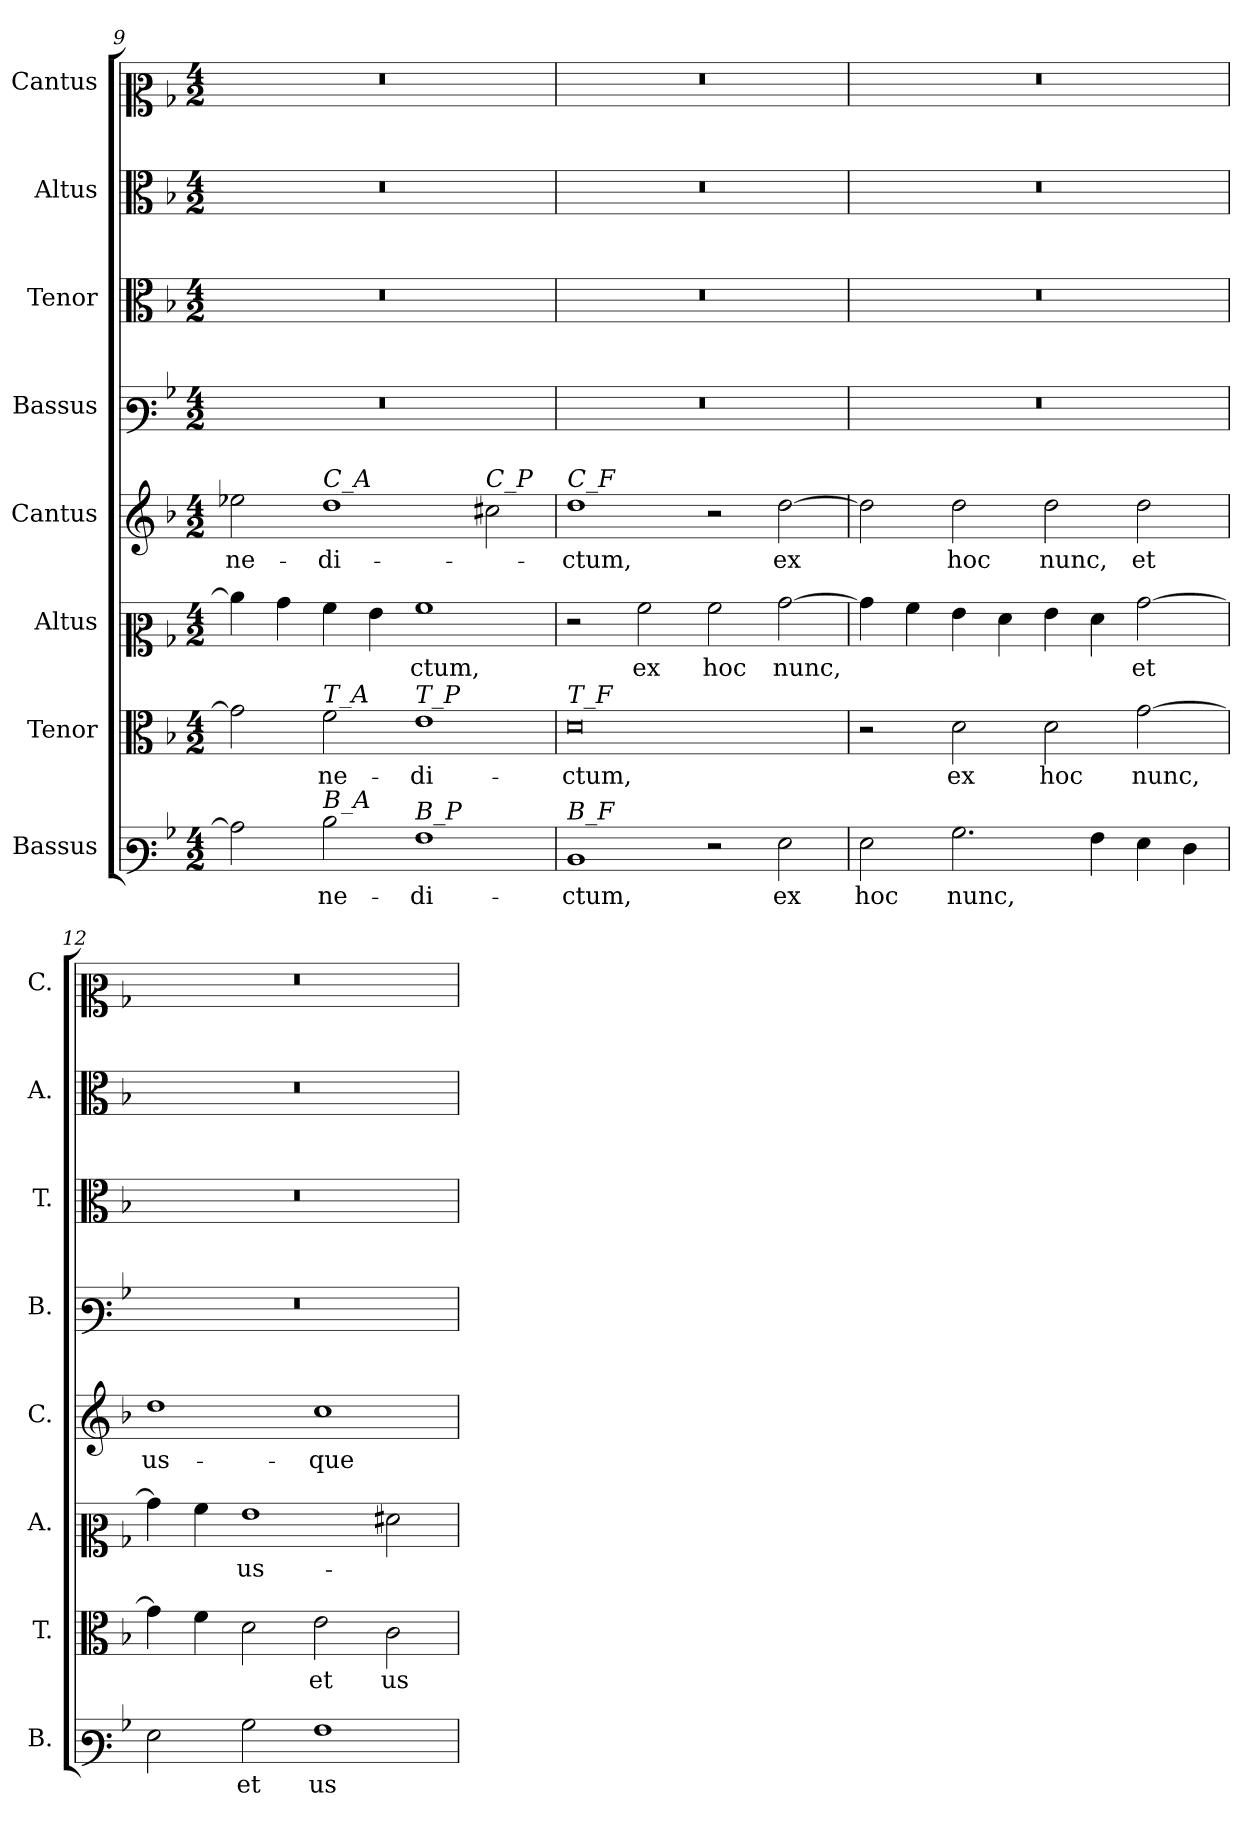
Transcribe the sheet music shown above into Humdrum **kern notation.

**kern	**text	**kern	**text	**kern	**text	**kern	**text	**kern	**kern	**kern	**kern
*part8	*part8	*part7	*part7	*part6	*part6	*part5	*part5	*part4	*part3	*part2	*part1
*staff8	*staff8	*staff7	*staff7	*staff6	*staff6	*staff5	*staff5	*staff4	*staff3	*staff2	*staff1
*I"Bassus	*	*I"Tenor	*	*I"Altus	*	*I"Cantus	*	*I"Bassus	*I"Tenor	*I"Altus	*I"Cantus
*I'B.	*	*I'T.	*	*I'A.	*	*I'C.	*	*I'B.	*I'T.	*I'A.	*I'C.
*clefF3	*	*clefC3	*	*clefC2	*	*clefG2	*	*clefF3	*clefC3	*clefC3	*clefC2
*k[b-]	*	*k[b-]	*	*k[b-]	*	*k[b-]	*	*k[b-]	*k[b-]	*k[b-]	*k[b-]
*M4/2	*	*M4/2	*	*M4/2	*	*M4/2	*	*M4/2	*M4/2	*M4/2	*M4/2
=9	=9	=9	=9	=9	=9	=9	=9	=9	=9	=9	=9
!	!	!	!	!	!	!	!LO:LY:b	!	!	!	!
2c\]	.	2g\]	.	4cc\]	.	2ee-X\	-ne-	0r	0r	0r	0r
.	.	.	.	4b-\	.	.	.	.	.	.	.
!	!	!	!	!	!	!LO:TX:a:i:t=C_A	!	!	!	!	!
!	!	!LO:TX:a:i:t=T_A	!	!	!	!	!	!	!	!	!
!LO:TX:a:i:t=B_A	!	!	!	!	!	!	!	!	!	!	!
!	!LO:LY:b	!	!LO:LY:b	!	!	!	!LO:LY:b	!	!	!	!
2d\	-ne-	2f\	-ne-	4a\	.	1dd	-di-	.	.	.	.
.	.	.	.	4g\	.	.	.	.	.	.	.
!	!	!LO:TX:a:i:t=T_P	!	!	!	!	!	!	!	!	!
!LO:TX:a:i:t=B_P	!	!	!	!	!	!	!	!	!	!	!
!	!LO:LY:b	!	!LO:LY:b	!	!LO:LY:b	!	!	!	!	!	!
1A	-di-	1e	-di-	1a	-ctum,	.	.	.	.	.	.
!	!	!	!	!	!	!LO:TX:a:i:t=C_P	!	!	!	!	!
.	.	.	.	.	.	2cc#X\	.	.	.	.	.
=10	=10	=10	=10	=10	=10	=10	=10	=10	=10	=10	=10
!	!	!	!	!	!	!LO:TX:a:i:t=C_F	!	!	!	!	!
!	!	!LO:TX:a:i:t=T_F	!	!	!	!	!	!	!	!	!
!LO:TX:a:i:t=B_F	!	!	!	!	!	!	!	!	!	!	!
!	!LO:LY:b	!	!LO:LY:b	!	!	!	!LO:LY:b	!	!	!	!
1D	-ctum,	0d	-ctum,	2r	.	1dd	-ctum,	0r	0r	0r	0r
!	!	!	!	!	!LO:LY:b	!	!	!	!	!	!
.	.	.	.	2a\	ex	.	.	.	.	.	.
!	!	!	!	!	!LO:LY:b	!	!	!	!	!	!
2r	.	.	.	2a\	hoc	2r	.	.	.	.	.
!	!LO:LY:b	!	!	!	!LO:LY:b	!	!LO:LY:b	!	!	!	!
2G\	ex	.	.	[2b-\	nunc,	[2dd\	ex	.	.	.	.
=11	=11	=11	=11	=11	=11	=11	=11	=11	=11	=11	=11
!	!LO:LY:b	!	!	!	!	!	!	!	!	!	!
2G\	hoc	2r	.	4b-\]	.	2dd\]	.	0r	0r	0r	0r
.	.	.	.	4a\	.	.	.	.	.	.	.
!	!LO:LY:b	!	!LO:LY:b	!	!	!	!LO:LY:b	!	!	!	!
2.B-\	nunc,	2d\	ex	4g\	.	2dd\	hoc	.	.	.	.
.	.	.	.	4f\	.	.	.	.	.	.	.
!	!	!	!LO:LY:b	!	!	!	!LO:LY:b	!	!	!	!
.	.	2d\	hoc	4g\	.	2dd\	nunc,	.	.	.	.
4A\	.	.	.	4f\	.	.	.	.	.	.	.
!	!	!	!LO:LY:b	!	!LO:LY:b	!	!LO:LY:b	!	!	!	!
4G\	.	[2g\	nunc,	[2b-\	et	2dd\	et	.	.	.	.
4F\	.	.	.	.	.	.	.	.	.	.	.
=12	=12	=12	=12	=12	=12	=12	=12	=12	=12	=12	=12
!	!	!	!	!	!	!	!LO:LY:b	!	!	!	!
2G\	.	4g\]	.	4b-\]	.	1dd	us-	0r	0r	0r	0r
.	.	4f\	.	4a\	.	.	.	.	.	.	.
!	!LO:LY:b	!	!	!	!LO:LY:b	!	!	!	!	!	!
2B-\	et	2d\	.	1g	us-	.	.	.	.	.	.
!	!LO:LY:b	!	!LO:LY:b	!	!	!	!LO:LY:b	!	!	!	!
1A	us-	2e\	et	.	.	1cc	-que	.	.	.	.
!	!	!	!LO:LY:b	!	!	!	!	!	!	!	!
.	.	2c\	us-	2f#X\	.	.	.	.	.	.	.
=	=	=	=	=	=	=	=	=	=	=	=
*-	*-	*-	*-	*-	*-	*-	*-	*-	*-	*-	*-
